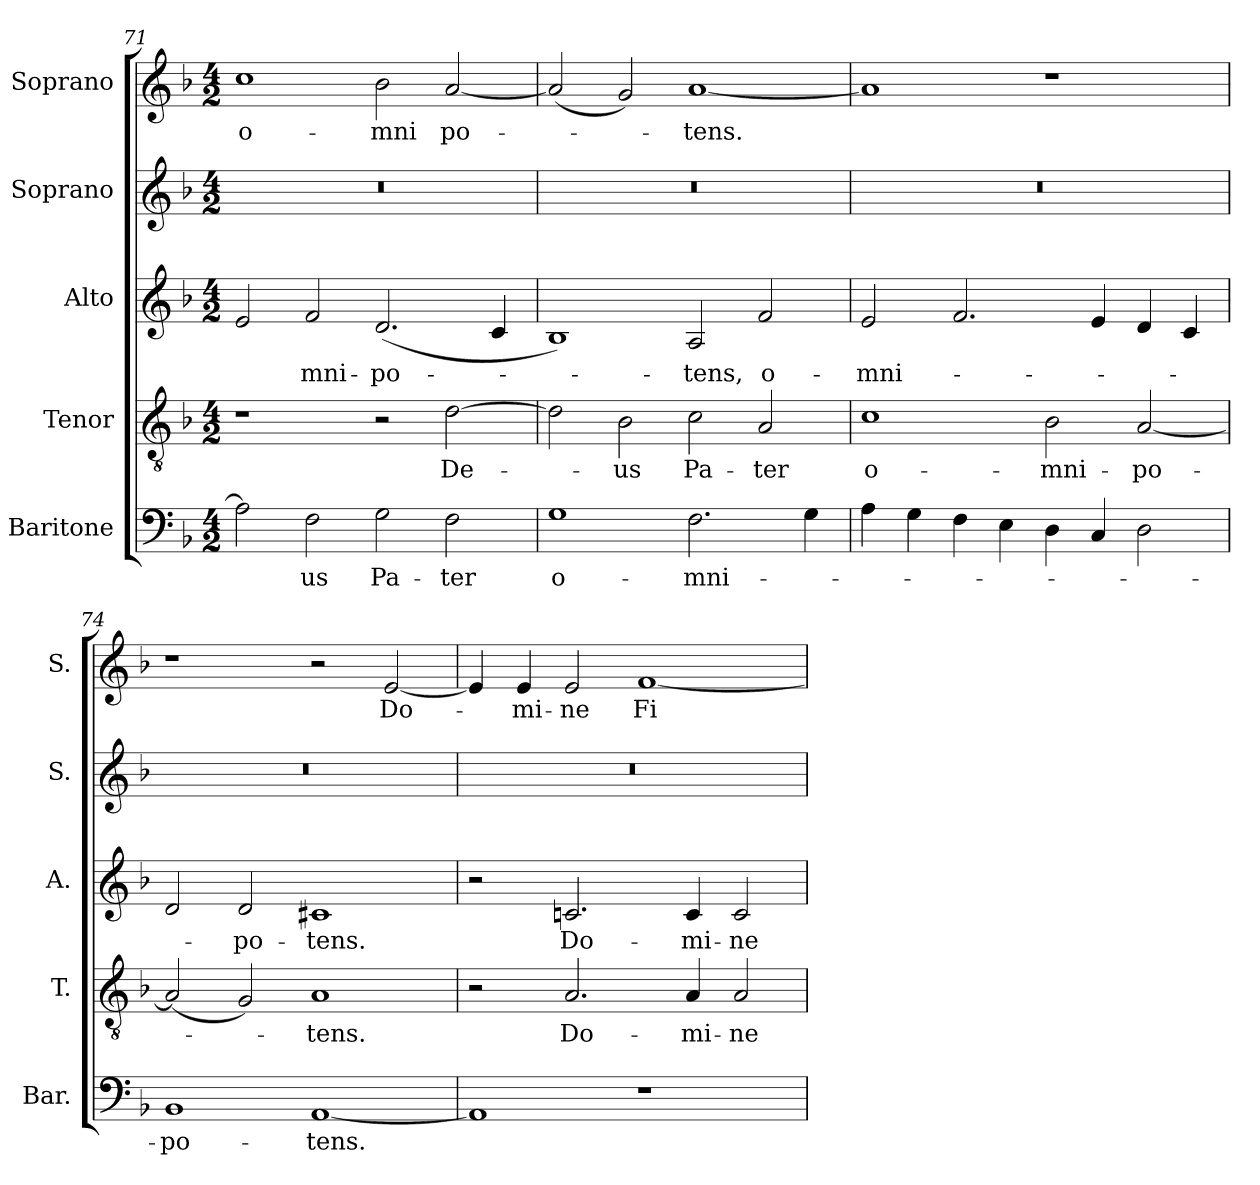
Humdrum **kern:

**kern	**text	**kern	**text	**kern	**text	**kern	**kern	**text
*part5	*part5	*part4	*part4	*part3	*part3	*part2	*part1	*part1
*staff5	*staff5	*staff4	*staff4	*staff3	*staff3	*staff2	*staff1	*staff1
*I"Baritone	*	*I"Tenor	*	*I"Alto	*	*I"Soprano	*I"Soprano	*
*I'Bar.	*	*I'T.	*	*I'A.	*	*I'S.	*I'S.	*
*clefF4	*	*clefGv2	*	*clefG2	*	*clefG2	*clefG2	*
*	*	*ITrd7c12	*	*	*	*	*	*
*k[b-]	*	*k[b-]	*	*k[b-]	*	*k[b-]	*k[b-]	*
*F:	*	*F:	*	*F:	*	*F:	*F:	*
*M4/2	*	*M4/2	*	*M4/2	*	*M4/2	*M4/2	*
=71	=71	=71	=71	=71	=71	=71	=71	=71
!	!	!	!	!	!	!LO:N:vis=1	!	!
!	!	!	!	!	!	!	!	!LO:LY:b:color=#000000
2Ai\]	.	1r	.	2ei/	.	0r	1cci	o-
!	!LO:LY:b:color=#000000	!	!	!	!	!	!	!
!	!	!	!	!	!LO:LY:b:color=#000000	!	!	!
2Fi\	-us	.	.	2fi/	-mni-	.	.	.
!	!LO:LY:b:color=#000000	!	!	!	!	!	!	!
!	!	!	!	!	!LO:LY:b:color=#000000	!	!	!
!	!	!	!	!	!	!	!	!LO:LY:b:color=#000000
2Gi\	Pa-	2r	.	(2.di/	-po-	.	2b-i\	-mni
!	!LO:LY:b:color=#000000	!	!	!	!	!	!	!
!	!	!	!LO:LY:b:color=#000000	!	!	!	!	!
!	!	!	!	!	!	!	!	!LO:LY:b:color=#000000
2Fi\	-ter	[2Di\	De-	.	.	.	[2ai/	po-
.	.	.	.	4ci/	.	.	.	.
=72	=72	=72	=72	=72	=72	=72	=72	=72
!	!LO:LY:b:color=#000000	!	!	!	!	!LO:N:vis=1	!	!
1Gi	o-	2Di\]	.	1B-i)	.	0r	(2ai/]	.
!	!	!	!LO:LY:b:color=#000000	!	!	!	!	!
.	.	2BB-i\	-us	.	.	.	2gi/)	.
!	!LO:LY:b:color=#000000	!	!	!	!	!	!	!
!	!	!	!LO:LY:b:color=#000000	!	!	!	!	!
!	!	!	!	!	!LO:LY:b:color=#000000	!	!	!
!	!	!	!	!	!	!	!	!LO:LY:b:color=#000000
2.Fi\	-mni-	2Ci\	Pa-	2Ai/	-tens,	.	[1ai	-tens.
!	!	!	!LO:LY:b:color=#000000	!	!	!	!	!
!	!	!	!	!	!LO:LY:b:color=#000000	!	!	!
.	.	2AAi/	-ter	2fi/	o-	.	.	.
4Gi\	.	.	.	.	.	.	.	.
!!LO:LB:g=z
=73	=73	=73	=73	=73	=73	=73	=73	=73
!	!	!	!LO:LY:b:color=#000000	!	!	!	!	!
!	!	!	!	!	!LO:LY:b:color=#000000	!LO:N:vis=1	!	!
4Ai\	.	1Ci	o-	2ei/	-mni-	0r	1ai]	.
4Gi\	.	.	.	.	.	.	.	.
4Fi\	.	.	.	2.fi/	.	.	.	.
4Ei\	.	.	.	.	.	.	.	.
!	!	!	!LO:LY:b:color=#000000	!	!	!	!	!
4Di\	.	2BB-i\	-mni-	.	.	.	1r	.
4Ci/	.	.	.	4ei/	.	.	.	.
!	!	!	!LO:LY:b:color=#000000	!	!	!	!	!
2Di\	.	[2AAi/	-po-	4di/	.	.	.	.
.	.	.	.	4ci/	.	.	.	.
=74	=74	=74	=74	=74	=74	=74	=74	=74
!	!LO:LY:b:color=#000000	!	!	!	!	!LO:N:vis=1	!	!
1BB-i	-po-	(2AAi/]	.	2di/	.	0r	1r	.
!	!	!	!	!	!LO:LY:b:color=#000000	!	!	!
.	.	2GGi/)	.	2di/	-po-	.	.	.
!	!LO:LY:b:color=#000000	!	!	!	!	!	!	!
!	!	!	!LO:LY:b:color=#000000	!	!	!	!	!
!	!	!	!	!	!LO:LY:b:color=#000000	!	!	!
[1AAi	-tens.	1AAi	-tens.	1c#Xi	-tens.	.	2r	.
!	!	!	!	!	!	!	!	!LO:LY:b:color=#000000
.	.	.	.	.	.	.	[2ei/	Do-
=75	=75	=75	=75	=75	=75	=75	=75	=75
!	!	!	!	!	!	!LO:N:vis=1	!	!
1AAi]	.	2r	.	2r	.	0r	4ei/]	.
!	!	!	!	!	!	!	!	!LO:LY:b:color=#000000
.	.	.	.	.	.	.	4ei/	-mi-
!	!	!	!LO:LY:b:color=#000000	!	!	!	!	!
!	!	!	!	!	!LO:LY:b:color=#000000	!	!	!
!	!	!	!	!	!	!	!	!LO:LY:b:color=#000000
.	.	2.AAi/	Do-	2.cni/	Do-	.	2ei/	-ne
!	!	!	!	!	!	!	!	!LO:LY:b:color=#000000
1r	.	.	.	.	.	.	[1fi	Fi-
!	!	!	!LO:LY:b:color=#000000	!	!	!	!	!
!	!	!	!	!	!LO:LY:b:color=#000000	!	!	!
.	.	4AAi/	-mi-	4ci/	-mi-	.	.	.
!	!	!	!LO:LY:b:color=#000000	!	!	!	!	!
!	!	!	!	!	!LO:LY:b:color=#000000	!	!	!
.	.	2AAi/	-ne	2ci/	-ne	.	.	.
=	=	=	=	=	=	=	=	=
*-	*-	*-	*-	*-	*-	*-	*-	*-
